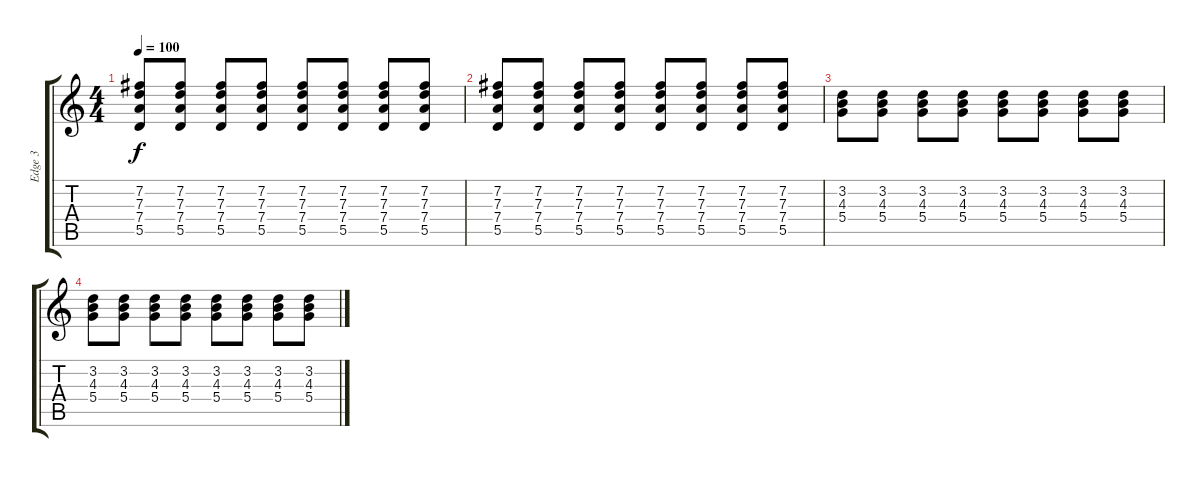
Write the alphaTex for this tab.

\track ("Edge 3" "Edge 3") {instrument electricguitarjazz}
\staff {score tabs}
\tuning (E4 B3 G3 D3 A2 E2) {hide}
\ts (4 4)
\tempo 100
\clef g2
\ks c
(7.2 7.3 7.4 5.5).8{dy f volume 0} (7.2 7.3 7.4 5.5).8 (7.2 7.3 7.4 5.5).8 (7.2 7.3 7.4 5.5).8 (7.2 7.3 7.4 5.5).8 (7.2 7.3 7.4 5.5).8 (7.2 7.3 7.4 5.5).8 (7.2 7.3 7.4 5.5).8 |
(7.2 7.3 7.4 5.5).8 (7.2 7.3 7.4 5.5).8 (7.2 7.3 7.4 5.5).8 (7.2 7.3 7.4 5.5).8 (7.2 7.3 7.4 5.5).8 (7.2 7.3 7.4 5.5).8 (7.2 7.3 7.4 5.5).8 (7.2 7.3 7.4 5.5).8 |
(3.2 4.3 5.4).8 (3.2 4.3 5.4).8 (3.2 4.3 5.4).8 (3.2 4.3 5.4).8 (3.2 4.3 5.4).8 (3.2 4.3 5.4).8 (3.2 4.3 5.4).8 (3.2 4.3 5.4).8 |
(3.2 4.3 5.4).8 (3.2 4.3 5.4).8 (3.2 4.3 5.4).8 (3.2 4.3 5.4).8 (3.2 4.3 5.4).8 (3.2 4.3 5.4).8 (3.2 4.3 5.4).8 (3.2 4.3 5.4).8
